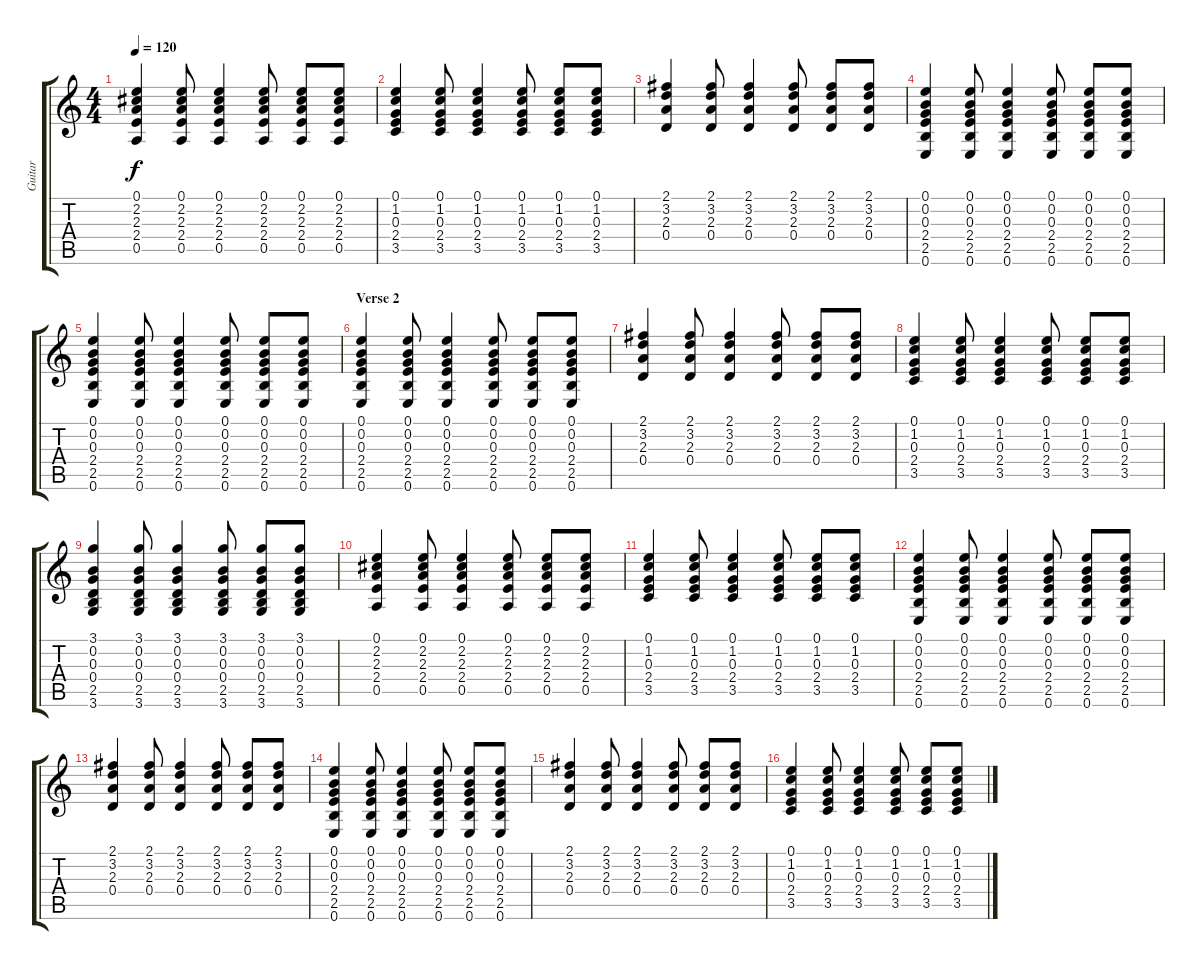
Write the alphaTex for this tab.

\track ("Guitar" "Guitar") {instrument acousticguitarnylon}
\staff {score tabs}
\tuning (E4 B3 G3 D3 A2 E2) {hide}
\ts (4 4)
\tempo 120
\clef g2
\ks c
(0.1 2.2 2.3 2.4 0.5).4{dy f} (0.1 2.2 2.3 2.4 0.5).8 (0.1 2.2 2.3 2.4 0.5).4 (0.1 2.2 2.3 2.4 0.5).8 (0.1 2.2 2.3 2.4 0.5).8 (0.1 2.2 2.3 2.4 0.5).8 |
(0.1 1.2 0.3 2.4 3.5).4 (0.1 1.2 0.3 2.4 3.5).8 (0.1 1.2 0.3 2.4 3.5).4 (0.1 1.2 0.3 2.4 3.5).8 (0.1 1.2 0.3 2.4 3.5).8 (0.1 1.2 0.3 2.4 3.5).8 |
(2.1 3.2 2.3 0.4).4 (2.1 3.2 2.3 0.4).8 (2.1 3.2 2.3 0.4).4 (2.1 3.2 2.3 0.4).8 (2.1 3.2 2.3 0.4).8 (2.1 3.2 2.3 0.4).8 |
(0.1 0.2 0.3 2.4 2.5 0.6).4 (0.1 0.2 0.3 2.4 2.5 0.6).8 (0.1 0.2 0.3 2.4 2.5 0.6).4 (0.1 0.2 0.3 2.4 2.5 0.6).8 (0.1 0.2 0.3 2.4 2.5 0.6).8 (0.1 0.2 0.3 2.4 2.5 0.6).8 |
(0.1 0.2 0.3 2.4 2.5 0.6).4 (0.1 0.2 0.3 2.4 2.5 0.6).8 (0.1 0.2 0.3 2.4 2.5 0.6).4 (0.1 0.2 0.3 2.4 2.5 0.6).8 (0.1 0.2 0.3 2.4 2.5 0.6).8 (0.1 0.2 0.3 2.4 2.5 0.6).8 |
\section ("" "Verse 2")
(0.1 0.2 0.3 2.4 2.5 0.6).4 (0.1 0.2 0.3 2.4 2.5 0.6).8 (0.1 0.2 0.3 2.4 2.5 0.6).4 (0.1 0.2 0.3 2.4 2.5 0.6).8 (0.1 0.2 0.3 2.4 2.5 0.6).8 (0.1 0.2 0.3 2.4 2.5 0.6).8 |
(2.1 3.2 2.3 0.4).4 (2.1 3.2 2.3 0.4).8 (2.1 3.2 2.3 0.4).4 (2.1 3.2 2.3 0.4).8 (2.1 3.2 2.3 0.4).8 (2.1 3.2 2.3 0.4).8 |
(0.1 1.2 0.3 2.4 3.5).4 (0.1 1.2 0.3 2.4 3.5).8 (0.1 1.2 0.3 2.4 3.5).4 (0.1 1.2 0.3 2.4 3.5).8 (0.1 1.2 0.3 2.4 3.5).8 (0.1 1.2 0.3 2.4 3.5).8 |
(3.1 0.2 0.3 0.4 2.5 3.6).4 (3.1 0.2 0.3 0.4 2.5 3.6).8 (3.1 0.2 0.3 0.4 2.5 3.6).4 (3.1 0.2 0.3 0.4 2.5 3.6).8 (3.1 0.2 0.3 0.4 2.5 3.6).8 (3.1 0.2 0.3 0.4 2.5 3.6).8 |
(0.1 2.2 2.3 2.4 0.5).4 (0.1 2.2 2.3 2.4 0.5).8 (0.1 2.2 2.3 2.4 0.5).4 (0.1 2.2 2.3 2.4 0.5).8 (0.1 2.2 2.3 2.4 0.5).8 (0.1 2.2 2.3 2.4 0.5).8 |
(0.1 1.2 0.3 2.4 3.5).4 (0.1 1.2 0.3 2.4 3.5).8 (0.1 1.2 0.3 2.4 3.5).4 (0.1 1.2 0.3 2.4 3.5).8 (0.1 1.2 0.3 2.4 3.5).8 (0.1 1.2 0.3 2.4 3.5).8 |
(0.1 0.2 0.3 2.4 2.5 0.6).4 (0.1 0.2 0.3 2.4 2.5 0.6).8 (0.1 0.2 0.3 2.4 2.5 0.6).4 (0.1 0.2 0.3 2.4 2.5 0.6).8 (0.1 0.2 0.3 2.4 2.5 0.6).8 (0.1 0.2 0.3 2.4 2.5 0.6).8 |
(2.1 3.2 2.3 0.4).4 (2.1 3.2 2.3 0.4).8 (2.1 3.2 2.3 0.4).4 (2.1 3.2 2.3 0.4).8 (2.1 3.2 2.3 0.4).8 (2.1 3.2 2.3 0.4).8 |
(0.1 0.2 0.3 2.4 2.5 0.6).4 (0.1 0.2 0.3 2.4 2.5 0.6).8 (0.1 0.2 0.3 2.4 2.5 0.6).4 (0.1 0.2 0.3 2.4 2.5 0.6).8 (0.1 0.2 0.3 2.4 2.5 0.6).8 (0.1 0.2 0.3 2.4 2.5 0.6).8 |
(2.1 3.2 2.3 0.4).4 (2.1 3.2 2.3 0.4).8 (2.1 3.2 2.3 0.4).4 (2.1 3.2 2.3 0.4).8 (2.1 3.2 2.3 0.4).8 (2.1 3.2 2.3 0.4).8 |
(0.1 1.2 0.3 2.4 3.5).4 (0.1 1.2 0.3 2.4 3.5).8 (0.1 1.2 0.3 2.4 3.5).4 (0.1 1.2 0.3 2.4 3.5).8 (0.1 1.2 0.3 2.4 3.5).8 (0.1 1.2 0.3 2.4 3.5).8
